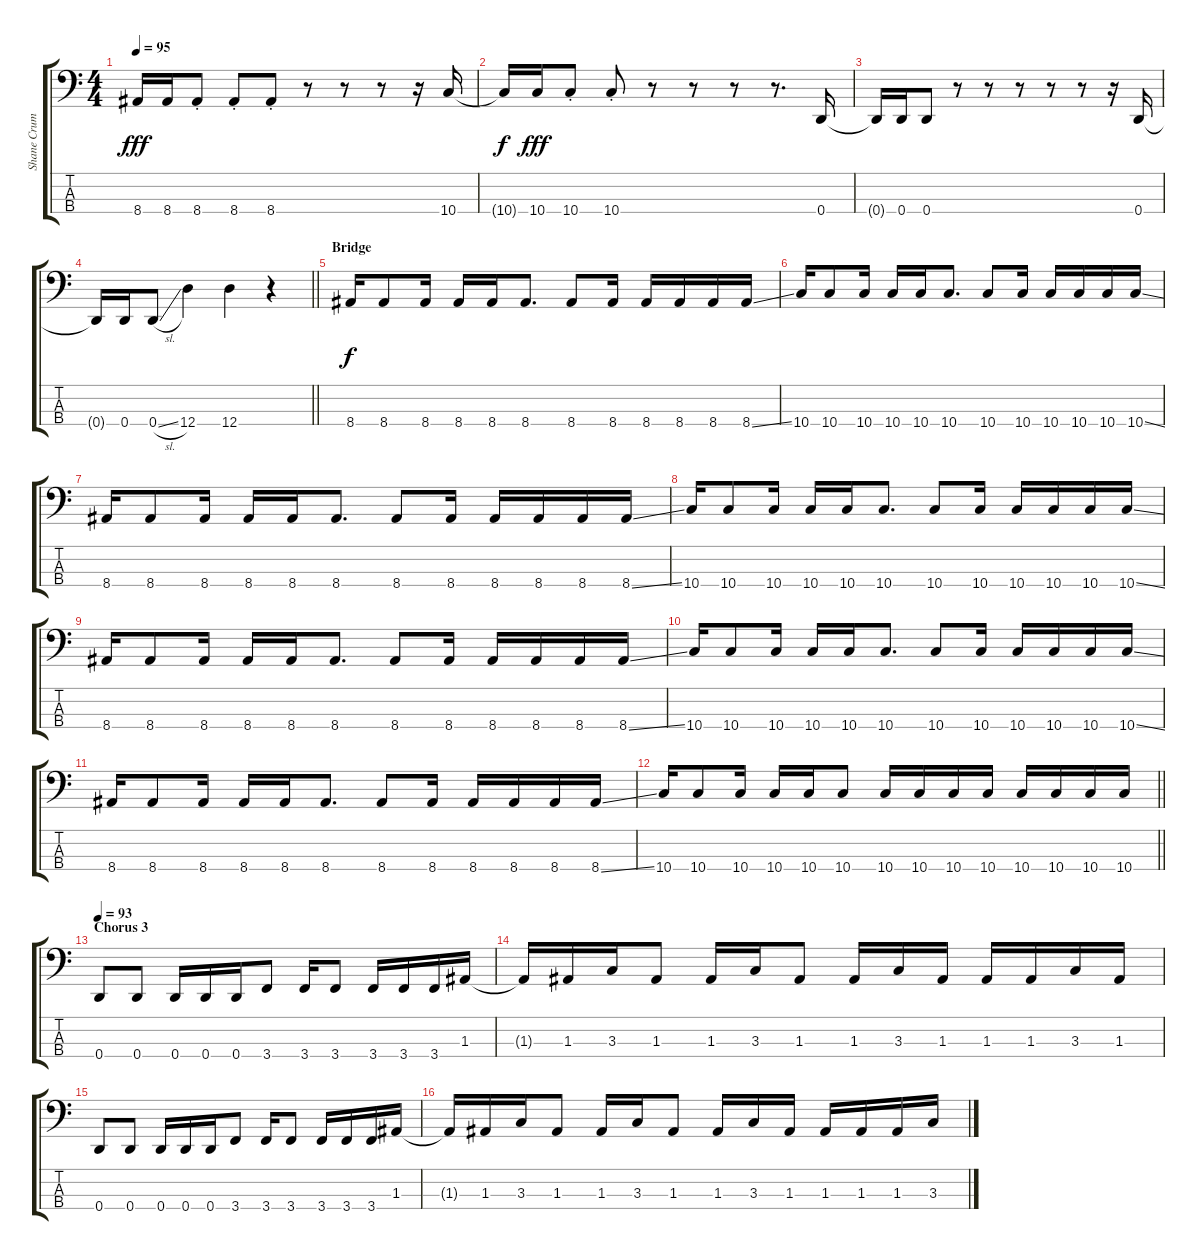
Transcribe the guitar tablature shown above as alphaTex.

\track ("Shane Crump [Bass]" "Shane Crum") {instrument electricbasspick}
\staff {score tabs}
\tuning (G2 D2 A1 D1) {hide}
\ts (4 4)
\tempo 95
\clef f4
\ks c
8.4{t}.16{dy fff} 8.4.16 8.4{st}.8 8.4{st}.8 8.4{st}.8 r.8 r.8 r.8 r.16 10.4.16 |
10.4{t}.16{dy f} 10.4.16{dy fff} 10.4{st}.8 10.4{st}.8 r.8 r.8 r.8 r.8{d} 0.4.16 |
0.4{t}.16 0.4.16 0.4.8 r.8 r.8 r.8 r.8 r.8 r.16 0.4.16 |
\barLineRight lightlight
0.4{t}.16 0.4.16 0.4{sl}.8 12.4.4 12.4.4 r.4 |
\section ("" "Bridge")
8.4.16{dy f} 8.4.8 8.4.16 8.4.16 8.4.16 8.4.8{d} 8.4.8 8.4.16 8.4.16 8.4.16 8.4.16 8.4{ss}.16 |
10.4.16 10.4.8 10.4.16 10.4.16 10.4.16 10.4.8{d} 10.4.8 10.4.16 10.4.16 10.4.16 10.4.16 10.4{ss}.16 |
8.4.16 8.4.8 8.4.16 8.4.16 8.4.16 8.4.8{d} 8.4.8 8.4.16 8.4.16 8.4.16 8.4.16 8.4{ss}.16 |
10.4.16 10.4.8 10.4.16 10.4.16 10.4.16 10.4.8{d} 10.4.8 10.4.16 10.4.16 10.4.16 10.4.16 10.4{ss}.16 |
8.4.16 8.4.8 8.4.16 8.4.16 8.4.16 8.4.8{d} 8.4.8 8.4.16 8.4.16 8.4.16 8.4.16 8.4{ss}.16 |
10.4.16 10.4.8 10.4.16 10.4.16 10.4.16 10.4.8{d} 10.4.8 10.4.16 10.4.16 10.4.16 10.4.16 10.4{ss}.16 |
8.4.16 8.4.8 8.4.16 8.4.16 8.4.16 8.4.8{d} 8.4.8 8.4.16 8.4.16 8.4.16 8.4.16 8.4{ss}.16 |
\barLineRight lightlight
10.4.16 10.4.8 10.4.16 10.4.16 10.4.16 10.4.8 10.4.16 10.4.16 10.4.16 10.4.16 10.4.16 10.4.16 10.4.16 10.4.16 |
\section ("" "Chorus 3")
\tempo 93
0.4.8 0.4.8 0.4.16 0.4.16 0.4.16 3.4.8 3.4.16 3.4.8 3.4.16 3.4.16 3.4.16 1.3.16 |
1.3{t}.16 1.3.16 3.3.16 1.3.8 1.3.16 3.3.16 1.3.8 1.3.16 3.3.16 1.3.16 1.3.16 1.3.16 3.3.16 1.3.16 |
0.4.8 0.4.8 0.4.16 0.4.16 0.4.16 3.4.8 3.4.16 3.4.8 3.4.16 3.4.16 3.4.16 1.3.16 |
1.3{t}.16 1.3.16 3.3.16 1.3.8 1.3.16 3.3.16 1.3.8 1.3.16 3.3.16 1.3.16 1.3.16 1.3.16 1.3.16 3.3.16
